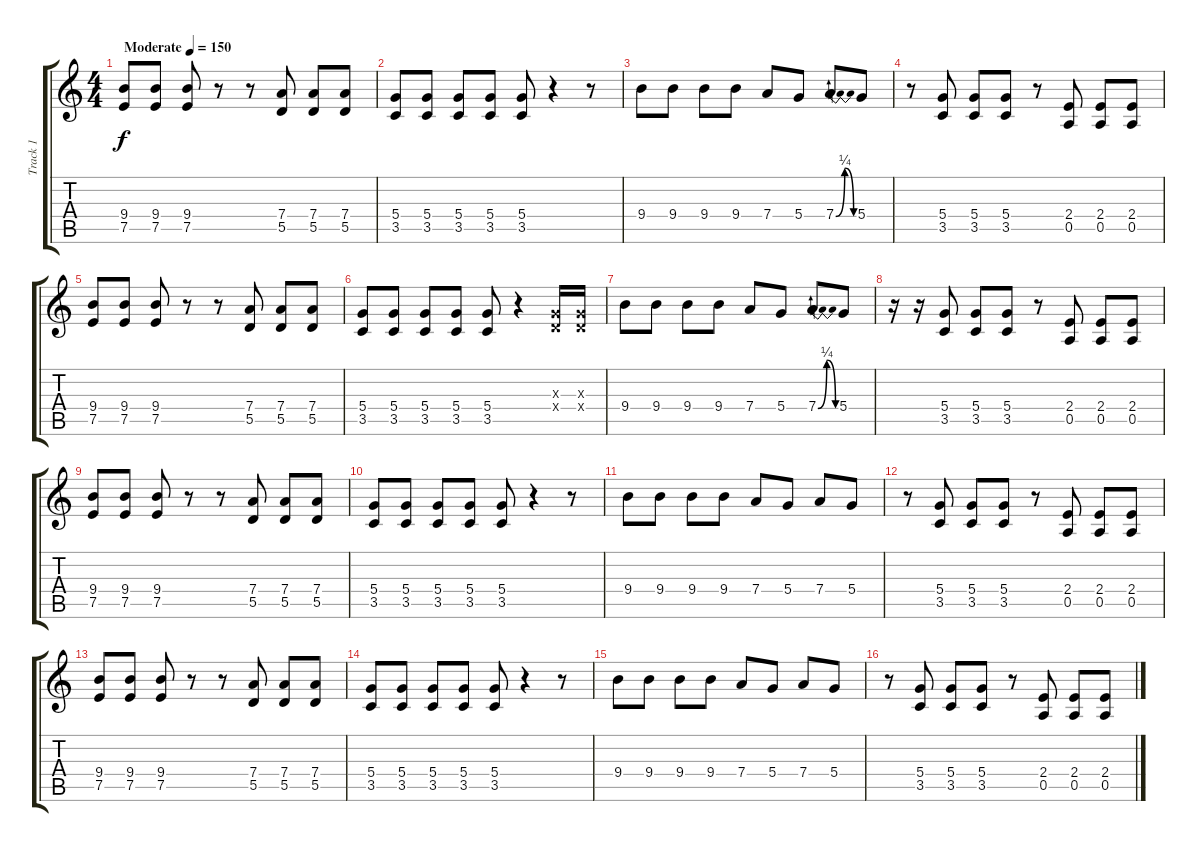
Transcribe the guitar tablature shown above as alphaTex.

\track ("Track 1" "Track 1") {instrument overdrivenguitar}
\staff {score tabs}
\tuning (E4 B3 G3 D3 A2 D2) {hide}
\ts (4 4)
\tempo (150 "Moderate")
\clef g2
\ks c
(9.4 7.5).8{dy f instrument overdrivenguitar} (9.4 7.5).8 (9.4 7.5).8 r.8 r.8 (7.4 5.5).8 (7.4 5.5).8 (7.4 5.5).8 |
(5.4 3.5).8 (5.4 3.5).8 (5.4 3.5).8 (5.4 3.5).8 (5.4 3.5).8 r.4 r.8 |
9.4.8 9.4.8 9.4.8 9.4.8 7.4.8 5.4.8 7.4{be (bendrelease 0 0 30 1 30 1 60 0)}.8 5.4.8 |
r.8 (5.4 3.5).8 (5.4 3.5).8 (5.4 3.5).8 r.8 (2.4 0.5).8 (2.4 0.5).8 (2.4 0.5).8 |
(9.4 7.5).8 (9.4 7.5).8 (9.4 7.5).8 r.8 r.8 (7.4 5.5).8 (7.4 5.5).8 (7.4 5.5).8 |
(5.4 3.5).8 (5.4 3.5).8 (5.4 3.5).8 (5.4 3.5).8 (5.4 3.5).8 r.4 (0.3{x} 0.4{x}).16 (0.3{x} 0.4{x}).16 |
9.4.8 9.4.8 9.4.8 9.4.8 7.4.8 5.4.8 7.4{be (bendrelease 0 0 30 1 30 1 60 0)}.8 5.4.8 |
r.16 r.16 (5.4 3.5).8 (5.4 3.5).8 (5.4 3.5).8 r.8 (2.4 0.5).8 (2.4 0.5).8 (2.4 0.5).8 |
(9.4 7.5).8 (9.4 7.5).8 (9.4 7.5).8 r.8 r.8 (7.4 5.5).8 (7.4 5.5).8 (7.4 5.5).8 |
(5.4 3.5).8 (5.4 3.5).8 (5.4 3.5).8 (5.4 3.5).8 (5.4 3.5).8 r.4 r.8 |
9.4.8 9.4.8 9.4.8 9.4.8 7.4.8 5.4.8 7.4.8 5.4.8 |
r.8 (5.4 3.5).8 (5.4 3.5).8 (5.4 3.5).8 r.8 (2.4 0.5).8 (2.4 0.5).8 (2.4 0.5).8 |
(9.4 7.5).8 (9.4 7.5).8 (9.4 7.5).8 r.8 r.8 (7.4 5.5).8 (7.4 5.5).8 (7.4 5.5).8 |
(5.4 3.5).8 (5.4 3.5).8 (5.4 3.5).8 (5.4 3.5).8 (5.4 3.5).8 r.4 r.8 |
9.4.8 9.4.8 9.4.8 9.4.8 7.4.8 5.4.8 7.4.8 5.4.8 |
r.8 (5.4 3.5).8 (5.4 3.5).8 (5.4 3.5).8 r.8 (2.4 0.5).8 (2.4 0.5).8 (2.4 0.5).8
